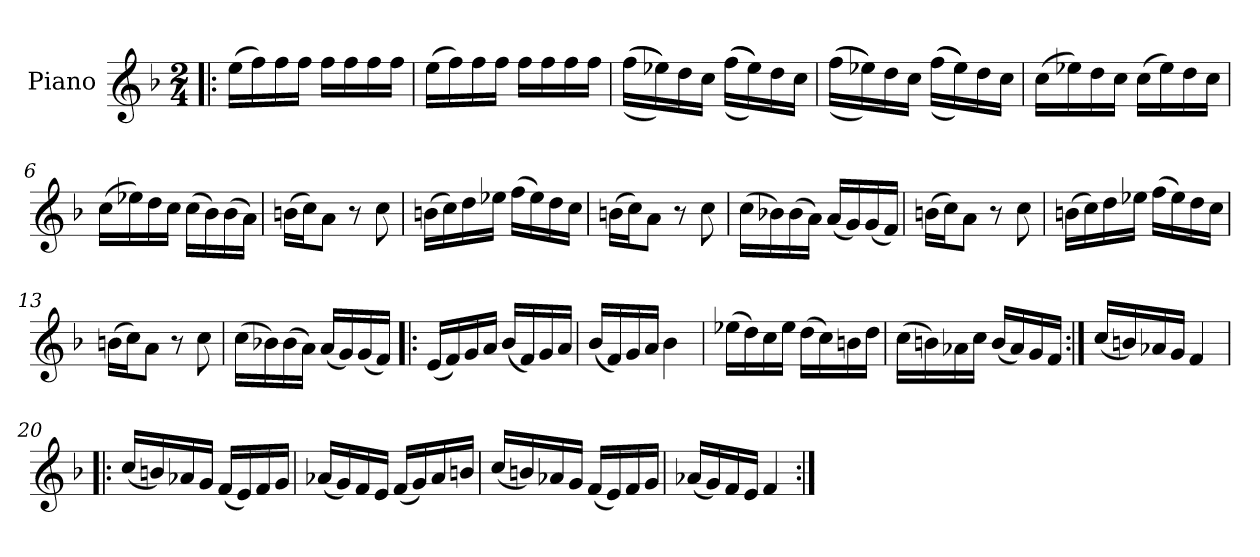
**kern
*part1
*staff1
*I"Piano
*I'Pno.
*clefG2
*k[b-]
*M2/4
=1!|:
(>16ee\LL
16ff\)
16ff\
16ff\JJ
16ff\LL
16ff\
16ff\
16ff\JJ
=2
(>16ee\LL
16ff\)
16ff\
16ff\JJ
16ff\LL
16ff\
16ff\
16ff\JJ
=3
(>(>(>16ff\LL
16ee-X\)))
16dd\
16cc\JJ
(>(>(>16ff\LL
16ee-\)))
16dd\
16cc\JJ
!!LO:LB:g=z
=4
(>(>(>16ff\LL
16ee-X\)))
16dd\
16cc\JJ
(>(>(>16ff\LL
16ee-\)))
16dd\
16cc\JJ
=5
(>16cc\LL
16ee-X\)
16dd\
16cc\JJ
(>16cc\LL
16ee-\)
16dd\
16cc\JJ
=6
(>16cc\LL
16ee-X\)
16dd\
16cc\JJ
(>16cc\LL
16b-\)
(>16b-\
16a\JJ)
=7
(>16bn\LL
16cc\J)
8a\J
8r
8cc\
!!LO:LB:g=z
=8
(>16bn\LL
16cc\)
16dd\
16ee-X\JJ
(>16ff\LL
16ee-\)
16dd\
16cc\JJ
=9
(>16bn\LL
16cc\J)
8a\J
8r
8cc\
=10
(>16cc\LL
16b-X\)
(>16b-\
16a\JJ)
(<16a/LL
16g/)
(<16g/
16f/JJ)
=11
(>16bn\LL
16cc\J)
8a\J
8r
8cc\
!!LO:LB:g=z
=12
(>16bn\LL
16cc\)
16dd\
16ee-X\JJ
(>16ff\LL
16ee-\)
16dd\
16cc\JJ
=13
(>16bn\LL
16cc\J)
8a\J
8r
8cc\
=14
(>16cc\LL
16b-X\)
(>16b-\
16a\JJ)
(<16a/LL
16g/)
(<16g/
16f/JJ)
=15!|:
(<16e/LL
16f/)
16g/
16a/JJ
(<16b-/LL
16f/)
16g/
16a/JJ
!!LO:LB:g=z
=16
(<16b-/LL
16f/)
16g/
16a/JJ
4b-\
=17
(>16ee-X\LL
16dd\)
16cc\
16ee-\JJ
(>16dd\LL
16cc\)
16bn\
16dd\JJ
=18
(>16cc\LL
16bn\)
16a-X\
16cc\JJ
(<16b/LL
16a-/)
16g/
16f/JJ
=19:|!
(<16cc/LL
16bn/)
16a-X/
16g/JJ
4f/
!!LO:LB:g=z
=20!|:
(<16cc/LL
16bn/)
16a-X/
16g/JJ
(<16f/LL
16e/)
16f/
16g/JJ
=21
(<16a-X/LL
16g/)
16f/
16e/JJ
(<16f/LL
16g/)
16a-/
16bn/JJ
=22
(<16cc/LL
16bn/)
16a-X/
16g/JJ
(<16f/LL
16e/)
16f/
16g/JJ
=23
(<16a-X/LL
16g/)
16f/
16e/JJ
4f/
=:|!
*-
